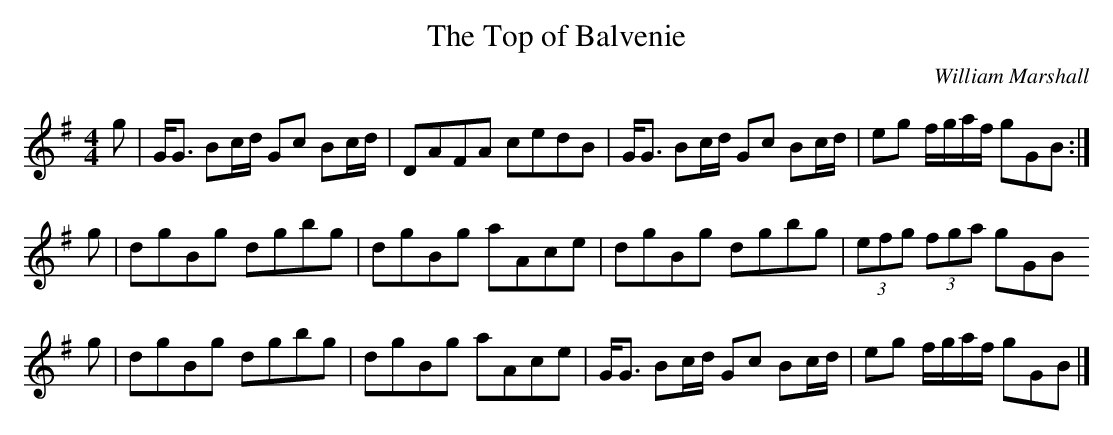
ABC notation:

X:1
T:Top of Balvenie, The
C:William Marshall
L:1/8
M:4/4
K:G
g | G<G Bc/d/ Gc Bc/d/ | DAFA        cedB |\
    G<G Bc/d/ Gc Bc/d/ | eg f/g/a/f/ gGB :|
g | dgBg      dgbg     | dgBg        aAce |\
    dgBg      dgbg     | (3efg (3fga gGB
g | dgBg      dgbg     | dgBg        aAce |\
    G<G Bc/d/ Gc Bc/d/ | eg f/g/a/f/ gGB  |]
